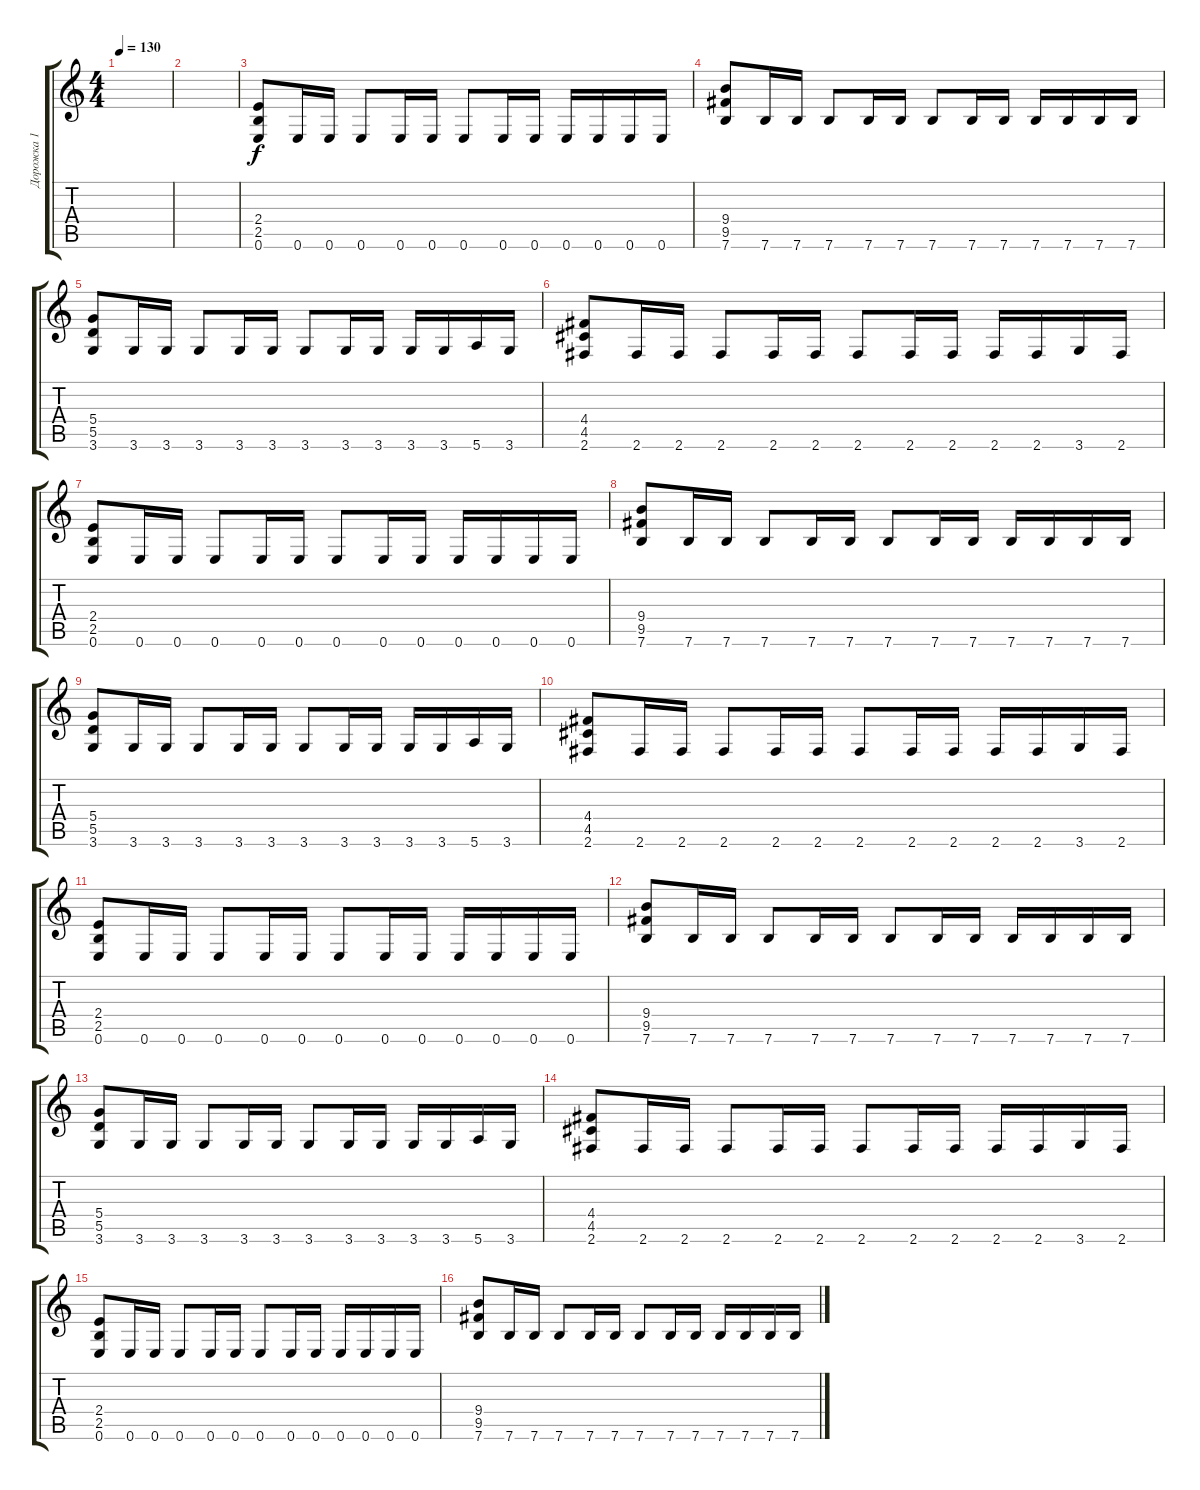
\track ("Дорожка 1" "Дорожка 1") {instrument distortionguitar}
\staff {score tabs}
\tuning (E4 B3 G3 D3 A2 E2) {hide}
\ts (4 4)
\tempo 130
\clef g2
\ks c
|
|
(2.4 2.5 0.6).8 0.6.16 0.6.16 0.6.8 0.6.16 0.6.16 0.6.8 0.6.16 0.6.16 0.6.16 0.6.16 0.6.16 0.6.16 |
(9.4 9.5 7.6).8 7.6.16 7.6.16 7.6.8 7.6.16 7.6.16 7.6.8 7.6.16 7.6.16 7.6.16 7.6.16 7.6.16 7.6.16 |
(5.4 5.5 3.6).8 3.6.16 3.6.16 3.6.8 3.6.16 3.6.16 3.6.8 3.6.16 3.6.16 3.6.16 3.6.16 5.6.16 3.6.16 |
(4.4 4.5 2.6).8 2.6.16 2.6.16 2.6.8 2.6.16 2.6.16 2.6.8 2.6.16 2.6.16 2.6.16 2.6.16 3.6.16 2.6.16 |
(2.4 2.5 0.6).8 0.6.16 0.6.16 0.6.8 0.6.16 0.6.16 0.6.8 0.6.16 0.6.16 0.6.16 0.6.16 0.6.16 0.6.16 |
(9.4 9.5 7.6).8 7.6.16 7.6.16 7.6.8 7.6.16 7.6.16 7.6.8 7.6.16 7.6.16 7.6.16 7.6.16 7.6.16 7.6.16 |
(5.4 5.5 3.6).8 3.6.16 3.6.16 3.6.8 3.6.16 3.6.16 3.6.8 3.6.16 3.6.16 3.6.16 3.6.16 5.6.16 3.6.16 |
(4.4 4.5 2.6).8 2.6.16 2.6.16 2.6.8 2.6.16 2.6.16 2.6.8 2.6.16 2.6.16 2.6.16 2.6.16 3.6.16 2.6.16 |
(2.4 2.5 0.6).8 0.6.16 0.6.16 0.6.8 0.6.16 0.6.16 0.6.8 0.6.16 0.6.16 0.6.16 0.6.16 0.6.16 0.6.16 |
(9.4 9.5 7.6).8 7.6.16 7.6.16 7.6.8 7.6.16 7.6.16 7.6.8 7.6.16 7.6.16 7.6.16 7.6.16 7.6.16 7.6.16 |
(5.4 5.5 3.6).8 3.6.16 3.6.16 3.6.8 3.6.16 3.6.16 3.6.8 3.6.16 3.6.16 3.6.16 3.6.16 5.6.16 3.6.16 |
(4.4 4.5 2.6).8 2.6.16 2.6.16 2.6.8 2.6.16 2.6.16 2.6.8 2.6.16 2.6.16 2.6.16 2.6.16 3.6.16 2.6.16 |
(2.4 2.5 0.6).8 0.6.16 0.6.16 0.6.8 0.6.16 0.6.16 0.6.8 0.6.16 0.6.16 0.6.16 0.6.16 0.6.16 0.6.16 |
(9.4 9.5 7.6).8 7.6.16 7.6.16 7.6.8 7.6.16 7.6.16 7.6.8 7.6.16 7.6.16 7.6.16 7.6.16 7.6.16 7.6.16
